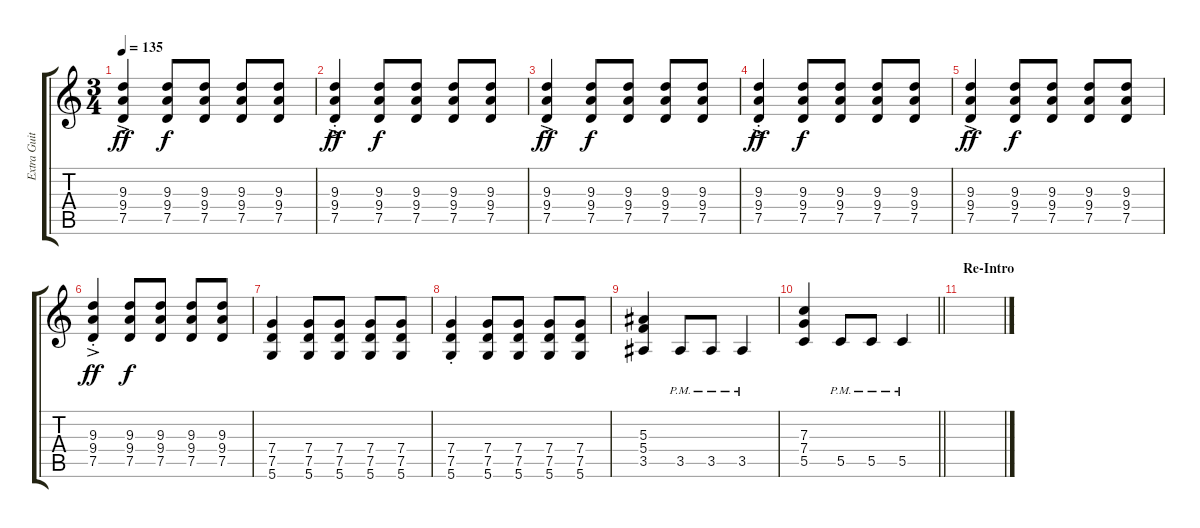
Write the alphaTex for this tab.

\track ("Extra Guitar" "Extra Guit") {instrument electricguitarclean}
\staff {score tabs}
\tuning (D4 A3 F3 C3 G2 D2) {hide}
\ts (3 4)
\tempo 135
\clef g2
\ks c
(9.3{ac} 9.4 7.5).4{dy ff} (9.3 9.4 7.5).8{dy f} (9.3 9.4 7.5).8 (9.3 9.4 7.5).8 (9.3 9.4 7.5).8 |
(9.3{ac st} 9.4{st} 7.5{st}).4{dy ff} (9.3 9.4 7.5).8{dy f} (9.3 9.4 7.5).8 (9.3 9.4 7.5).8 (9.3 9.4 7.5).8 |
(9.3{ac} 9.4 7.5).4{dy ff} (9.3 9.4 7.5).8{dy f} (9.3 9.4 7.5).8 (9.3 9.4 7.5).8 (9.3 9.4 7.5).8 |
(9.3{ac st} 9.4{st} 7.5{st}).4{dy ff} (9.3 9.4 7.5).8{dy f} (9.3 9.4 7.5).8 (9.3 9.4 7.5).8 (9.3 9.4 7.5).8 |
(9.3{ac} 9.4 7.5).4{dy ff} (9.3 9.4 7.5).8{dy f} (9.3 9.4 7.5).8 (9.3 9.4 7.5).8 (9.3 9.4 7.5).8 |
(9.3{ac st} 9.4{st} 7.5{st}).4{dy ff} (9.3 9.4 7.5).8{dy f} (9.3 9.4 7.5).8 (9.3 9.4 7.5).8 (9.3 9.4 7.5).8 |
(7.4 7.5 5.6).4 (7.4 7.5 5.6).8 (7.4 7.5 5.6).8 (7.4 7.5 5.6).8 (7.4 7.5 5.6).8 |
(7.4{st} 7.5{st} 5.6{st}).4 (7.4 7.5 5.6).8 (7.4 7.5 5.6).8 (7.4 7.5 5.6).8 (7.4 7.5 5.6).8 |
(5.3 5.4 3.5).4{instrument distortionguitar} 3.5{pm}.8 3.5{pm}.8 3.5{pm}.4 |
\barLineRight lightlight
(7.3 7.4 5.5).4 5.5{pm}.8 5.5{pm}.8 5.5{pm}.4 |
\section ("" "Re-Intro")
